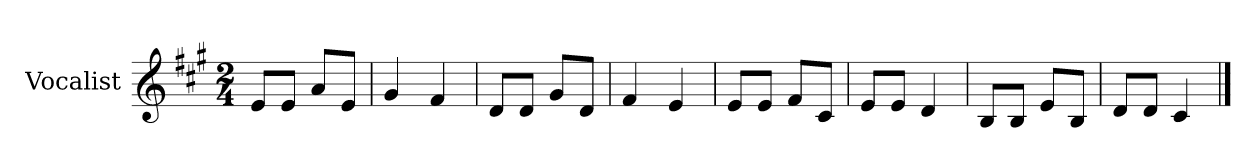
**kern
*part1
*staff1
*I"Vocalist
*k[f#c#g#]
*A:
*M2/4
=
8eL
8eJ
8aL
8eJ
=1
4g#
4f#
=2
8dL
8dJ
8g#L
8dJ
=3
4f#
4e
=4
8eL
8eJ
8f#L
8c#J
=5
8eL
8eJ
4d
=6
8BL
8BJ
8eL
8BJ
=7
8dL
8dJ
4c#
==
*-
